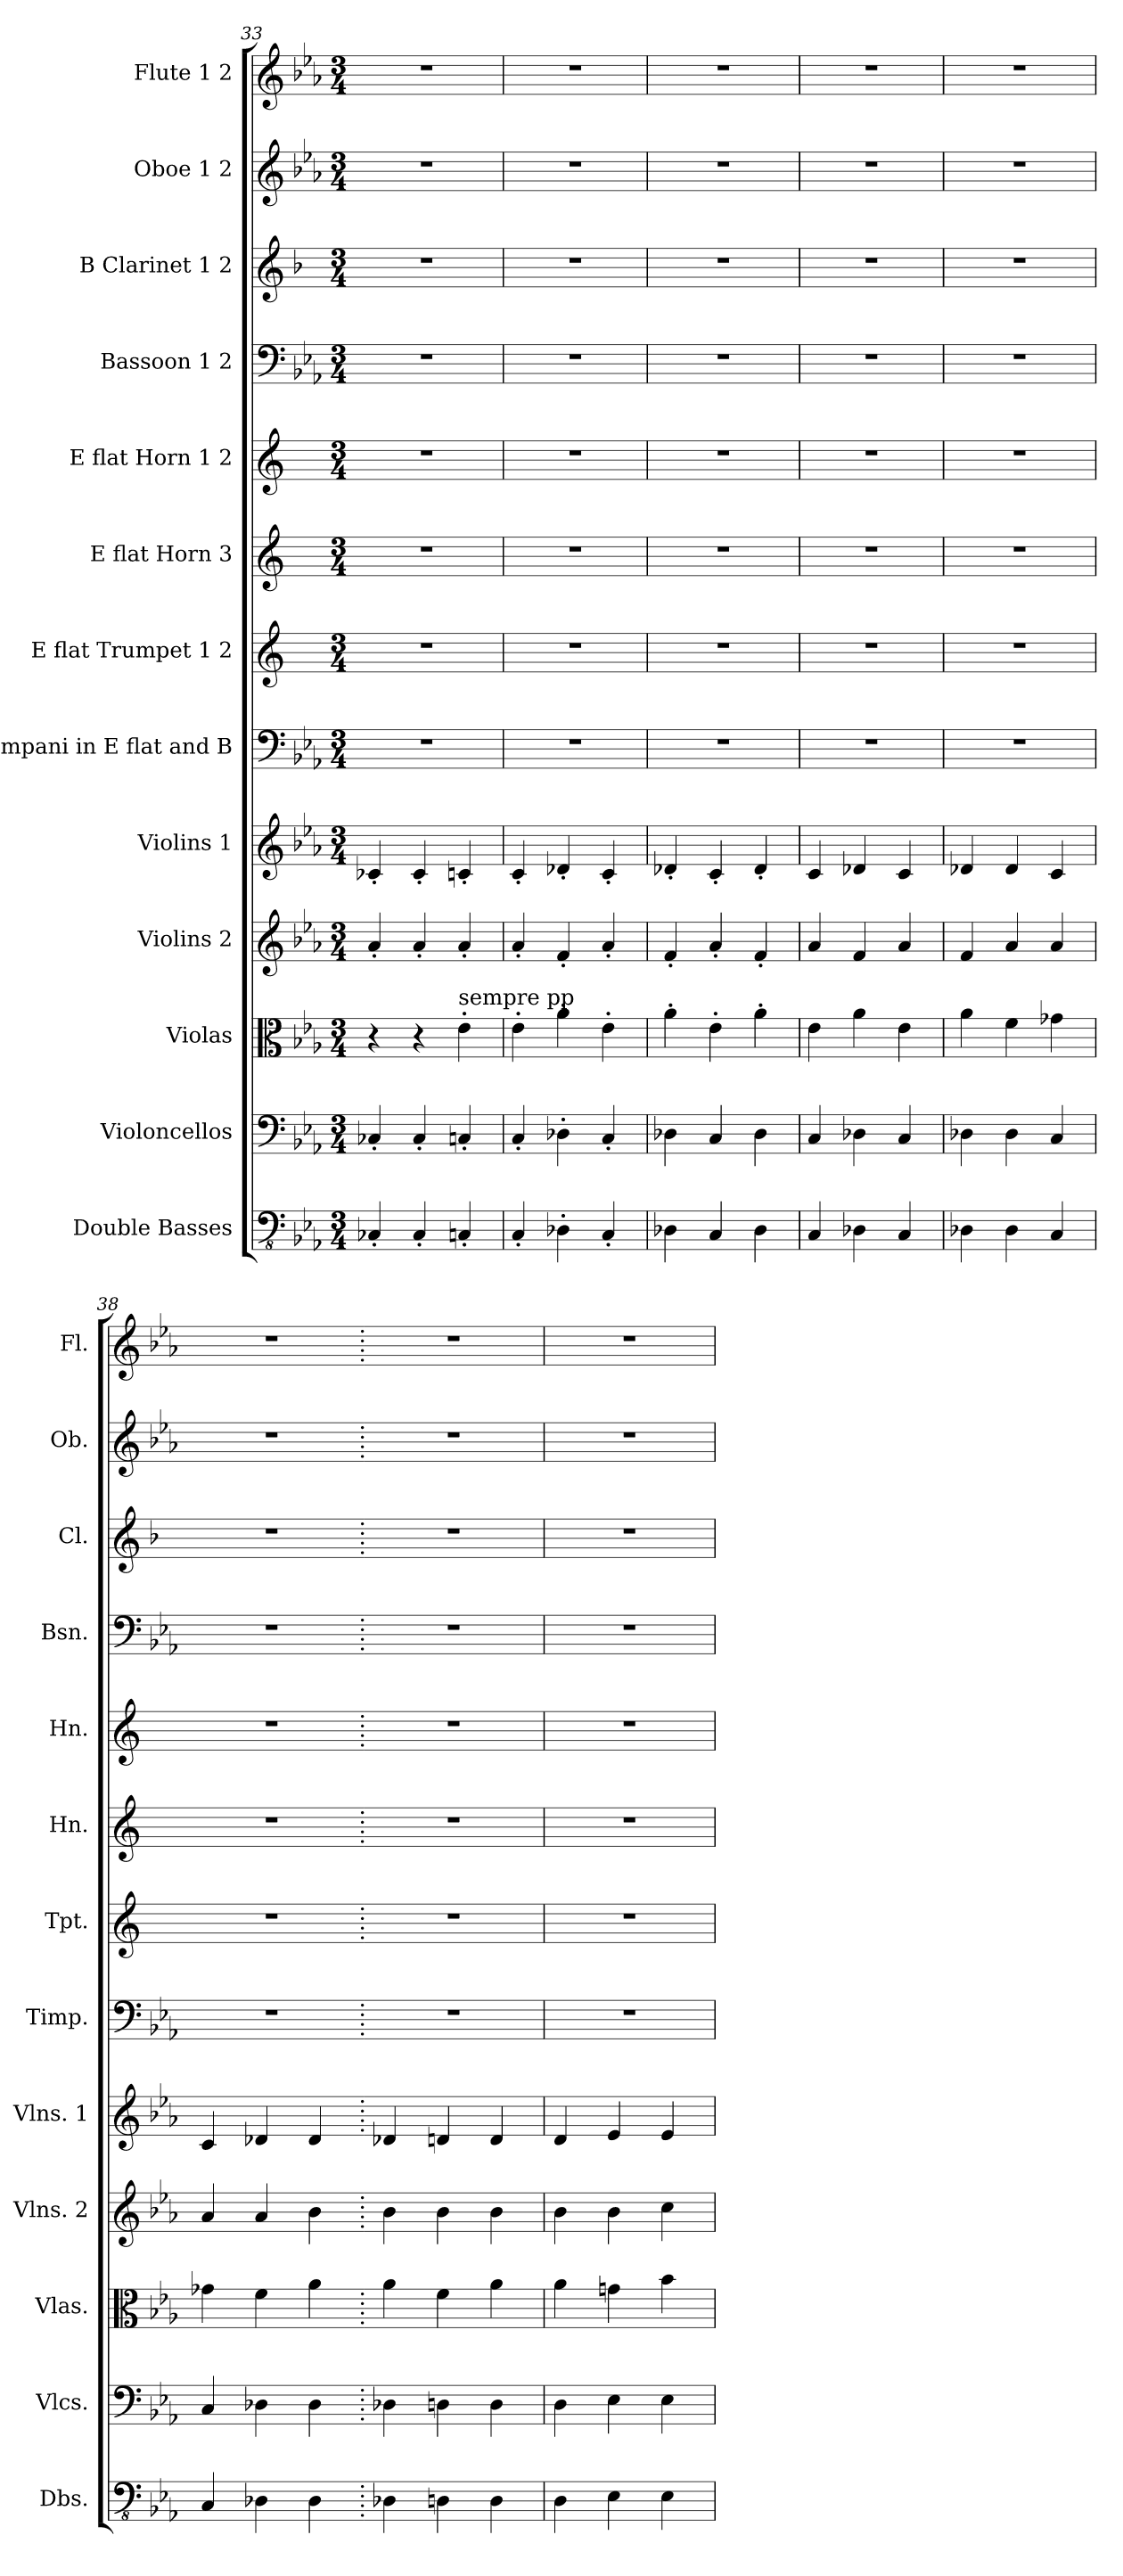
**kern	**kern	**kern	**kern	**kern	**kern	**kern	**kern	**kern	**kern	**kern	**kern	**kern
*part13	*part12	*part11	*part10	*part9	*part8	*part7	*part6	*part5	*part4	*part3	*part2	*part1
*staff13	*staff12	*staff11	*staff10	*staff9	*staff8	*staff7	*staff6	*staff5	*staff4	*staff3	*staff2	*staff1
*I"Double Basses	*I"Violoncellos	*I"Violas	*I"Violins 2	*I"Violins 1	*I"Timpani in E flat and B	*I"E flat Trumpet 1 2	*I"E flat Horn 3	*I"E flat Horn  1 2	*I"Bassoon 1 2	*I"B Clarinet 1 2	*I"Oboe 1 2	*I"Flute 1 2
*I'Dbs.	*I'Vlcs.	*I'Vlas.	*I'Vlns. 2	*I'Vlns. 1	*I'Timp.	*I'Tpt.	*I'Hn.	*I'Hn.	*I'Bsn.	*I'Cl.	*I'Ob.	*I'Fl.
*clefFv4	*clefF4	*clefC3	*clefG2	*clefG2	*clefF4	*clefG2	*clefG2	*clefG2	*clefF4	*clefG2	*clefG2	*clefG2
*	*	*	*	*	*	*ITrd-2c-3	*ITrd5c9	*ITrd5c9	*	*ITrd1c2	*	*
*k[b-e-a-]	*k[b-e-a-]	*k[b-e-a-]	*k[b-e-a-]	*k[b-e-a-]	*k[b-e-a-]	*k[b-e-a-]	*k[b-e-a-]	*k[b-e-a-]	*k[b-e-a-]	*k[b-e-a-]	*k[b-e-a-]	*k[b-e-a-]
*M3/4	*M3/4	*M3/4	*M3/4	*M3/4	*M3/4	*M3/4	*M3/4	*M3/4	*M3/4	*M3/4	*M3/4	*M3/4
=33	=33	=33	=33	=33	=33	=33	=33	=33	=33	=33	=33	=33
4CC-X'/	4C-X'/	4r	4a-'/	4c-X'/	2.r	2.r	2.r	2.r	2.r	2.r	2.r	2.r
4CC-'/	4C-'/	4r	4a-'/	4c-'/	.	.	.	.	.	.	.	.
!	!	!LO:TX:a:t=sempre pp	!	!	!	!	!	!	!	!	!	!
4CCn'/	4Cn'/	4e-'\	4a-'/	4cn'/	.	.	.	.	.	.	.	.
=34	=34	=34	=34	=34	=34	=34	=34	=34	=34	=34	=34	=34
4CC'/	4C'/	4e-'\	4a-'/	4c'/	2.r	2.r	2.r	2.r	2.r	2.r	2.r	2.r
4DD-X'\	4D-X'\	4a-'\	4f'/	4d-X'/	.	.	.	.	.	.	.	.
4CC'/	4C'/	4e-'\	4a-'/	4c'/	.	.	.	.	.	.	.	.
=35	=35	=35	=35	=35	=35	=35	=35	=35	=35	=35	=35	=35
4DD-X\	4D-X\	4a-'\	4f'/	4d-X'/	2.r	2.r	2.r	2.r	2.r	2.r	2.r	2.r
4CC/	4C/	4e-'\	4a-'/	4c'/	.	.	.	.	.	.	.	.
4DD-\	4D-\	4a-'\	4f'/	4d-'/	.	.	.	.	.	.	.	.
=36	=36	=36	=36	=36	=36	=36	=36	=36	=36	=36	=36	=36
4CC/	4C/	4e-\	4a-/	4c/	2.r	2.r	2.r	2.r	2.r	2.r	2.r	2.r
4DD-X\	4D-X\	4a-\	4f/	4d-X/	.	.	.	.	.	.	.	.
4CC/	4C/	4e-\	4a-/	4c/	.	.	.	.	.	.	.	.
=37	=37	=37	=37	=37	=37	=37	=37	=37	=37	=37	=37	=37
4DD-X\	4D-X\	4a-\	4f/	4d-X/	2.r	2.r	2.r	2.r	2.r	2.r	2.r	2.r
4DD-\	4D-\	4f\	4a-/	4d-/	.	.	.	.	.	.	.	.
4CC/	4C/	4g-X\	4a-/	4c/	.	.	.	.	.	.	.	.
=38	=38	=38	=38	=38	=38	=38	=38	=38	=38	=38	=38	=38
4CC/	4C/	4g-X\	4a-/	4c/	2.r	2.r	2.r	2.r	2.r	2.r	2.r	2.r
4DD-X\	4D-X\	4f\	4a-/	4d-X/	.	.	.	.	.	.	.	.
4DD-\	4D-\	4a-\	4b-\	4d-/	.	.	.	.	.	.	.	.
=39.	=39.	=39.	=39.	=39.	=39.	=39.	=39.	=39.	=39.	=39.	=39.	=39.
4DD-X\	4D-X\	4a-\	4b-\	4d-X/	2.r	2.r	2.r	2.r	2.r	2.r	2.r	2.r
4DDn\	4Dn\	4f\	4b-\	4dn/	.	.	.	.	.	.	.	.
4DD\	4D\	4a-\	4b-\	4d/	.	.	.	.	.	.	.	.
=40	=40	=40	=40	=40	=40	=40	=40	=40	=40	=40	=40	=40
4DD\	4D\	4a-\	4b-\	4d/	2.r	2.r	2.r	2.r	2.r	2.r	2.r	2.r
4EE-\	4E-\	4gn\	4b-\	4e-/	.	.	.	.	.	.	.	.
4EE-\	4E-\	4b-\	4cc\	4e-/	.	.	.	.	.	.	.	.
=	=	=	=	=	=	=	=	=	=	=	=	=
*-	*-	*-	*-	*-	*-	*-	*-	*-	*-	*-	*-	*-
